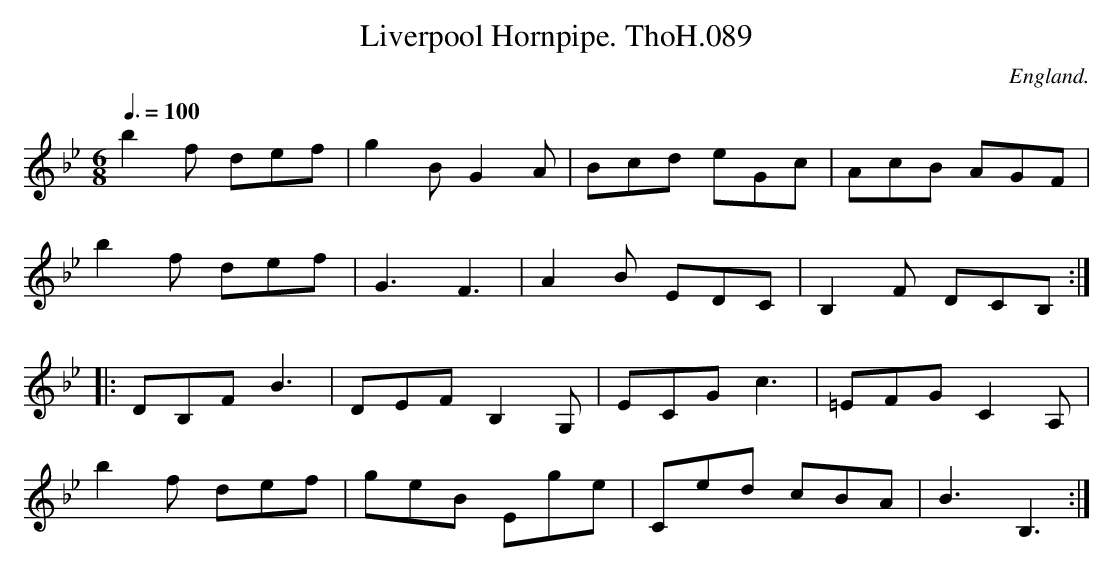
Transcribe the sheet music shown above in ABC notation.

X:1
T:Liverpool Hornpipe. ThoH.089
Q:3/8=100
M:6/8
L:1/8
O:England.
K:Bb
b2f def|g2BG2A|Bcd eGc|AcB AGF|
b2f def|G3F3|A2B EDC|B,2F DCB,:|
|:DB,FB3|DEFB,2G,|ECGc3|=EFGC2A,|
b2f def|geB Ege|Ced cBA|B3B,3:|
